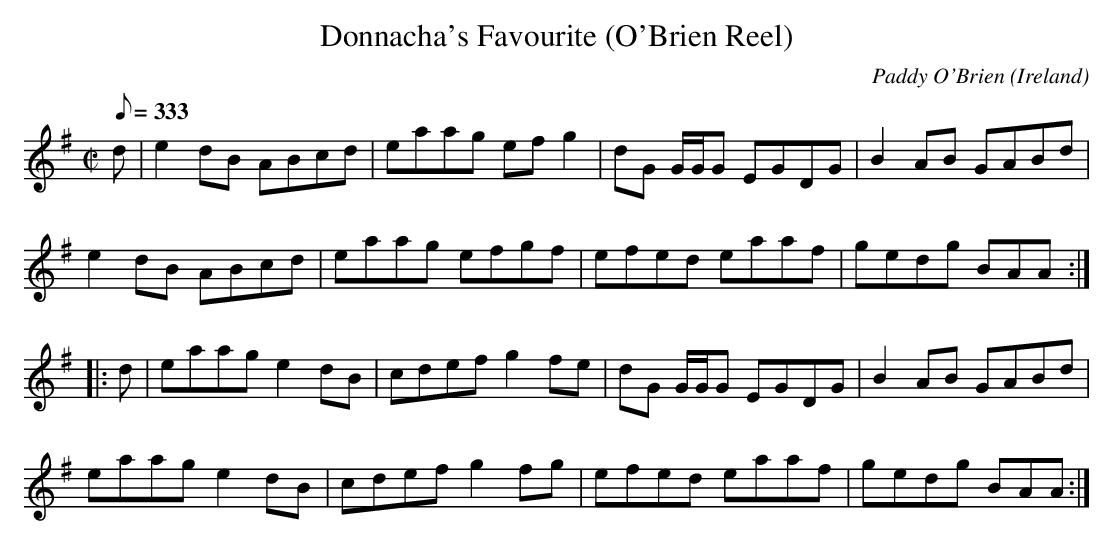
X:1
T:Donnacha's Favourite (O'Brien Reel)
C:Paddy O'Brien
O:Ireland
L:1/8
Q:333
M:C|
K:Ador
d|e2 dB ABcd|eaag ef g2|dG G/G/G EGDG|B2 AB GABd|
e2 dB ABcd|eaag efgf|efed eaaf|gedg BAA:|
|:d|eaag e2 dB|cdef g2 fe|dG G/G/G EGDG|B2 AB GABd|
eaag e2 dB|cdef g2 fg|efed eaaf|gedg BAA:|
